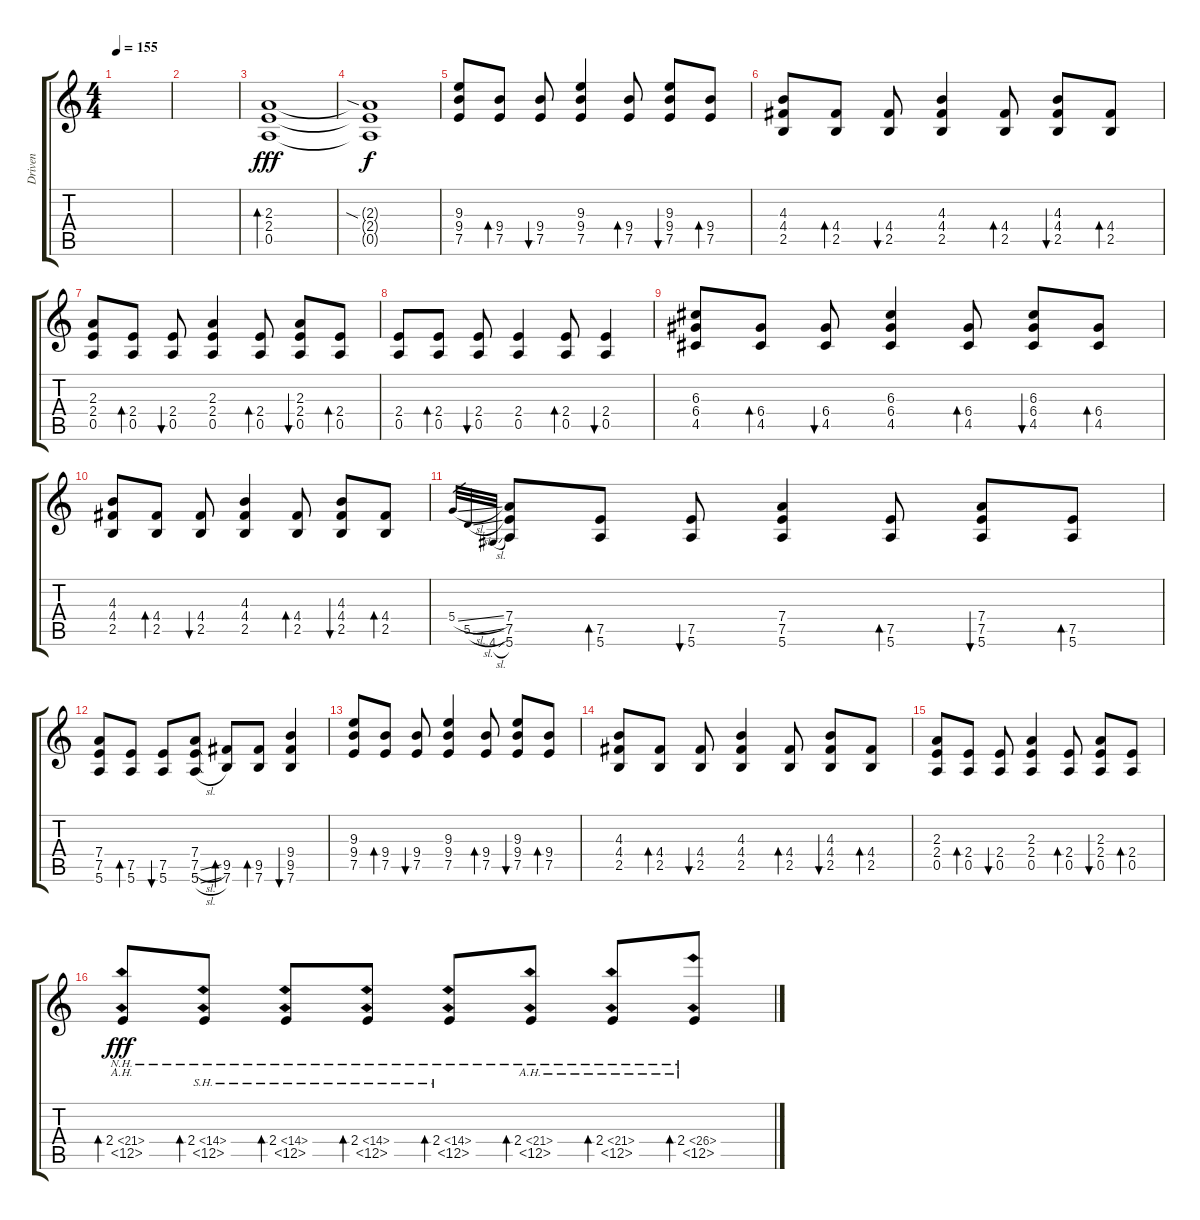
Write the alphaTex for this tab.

\track ("Driven" "Driven") {instrument overdrivenguitar}
\staff {score tabs}
\tuning (E4 B3 G3 D3 A2 E2) {hide}
\ts (4 4)
\tempo 155
\clef g2
\ks c
|
|
(2.3 2.4 0.5).1{bd 480 dy fff} |
(2.3{sia t} 2.4{t} 0.5{t}).1{dy f} |
(9.3 9.4 7.5).8 (9.4 7.5).8{bd 60} (9.4 7.5).8{bu 60} (9.3 9.4 7.5).4 (9.4 7.5).8{bd 60} (9.3 9.4 7.5).8{bu 60} (9.4 7.5).8{bd 60} |
(4.3 4.4 2.5).8 (4.4 2.5).8{bd 60} (4.4 2.5).8{bu 60} (4.3 4.4 2.5).4 (4.4 2.5).8{bd 60} (4.3 4.4 2.5).8{bu 60} (4.4 2.5).8{bd 60} |
(2.3 2.4 0.5).8 (2.4 0.5).8{bd 60} (2.4 0.5).8{bu 60} (2.3 2.4 0.5).4 (2.4 0.5).8{bd 60} (2.3 2.4 0.5).8{bu 60} (2.4 0.5).8{bd 60} |
(2.4 0.5).8 (2.4 0.5).8{bd 60} (2.4 0.5).8{bu 60} (2.4 0.5).4 (2.4 0.5).8{bd 60} (2.4 0.5).4{bu 60} |
(6.3 6.4 4.5).8 (6.4 4.5).8{bd 60} (6.4 4.5).8{bu 60} (6.3 6.4 4.5).4 (6.4 4.5).8{bd 60} (6.3 6.4 4.5).8{bu 60} (6.4 4.5).8{bd 60} |
(4.3 4.4 2.5).8 (4.4 2.5).8{bd 60} (4.4 2.5).8{bu 60} (4.3 4.4 2.5).4 (4.4 2.5).8{bd 60} (4.3 4.4 2.5).8{bu 60} (4.4 2.5).8{bd 60} |
5.4{sl}.32{gr} 5.5{sl}.32{gr} 4.6{sl}.32{gr} (7.4 7.5 5.6).8 (7.5 5.6).8{bd 60} (7.5 5.6).8{bu 60} (7.4 7.5 5.6).4 (7.5 5.6).8{bd 60} (7.4 7.5 5.6).8{bu 60} (7.5 5.6).8{bd 60} |
(7.4 7.5 5.6).8 (7.5 5.6).8{bd 60} (7.5 5.6).8{bu 60} (7.4 7.5{sl} 5.6{sl}).8 (9.5 7.6).8{bd 60} (9.5 7.6).8{bd 60} (9.4 9.5 7.6).4{bu 60} |
(9.3 9.4 7.5).8 (9.4 7.5).8{bd 60} (9.4 7.5).8{bu 60} (9.3 9.4 7.5).4 (9.4 7.5).8{bd 60} (9.3 9.4 7.5).8{bu 60} (9.4 7.5).8{bd 60} |
(4.3 4.4 2.5).8 (4.4 2.5).8{bd 60} (4.4 2.5).8{bu 60} (4.3 4.4 2.5).4 (4.4 2.5).8{bd 60} (4.3 4.4 2.5).8{bu 60} (4.4 2.5).8{bd 60} |
(2.3 2.4 0.5).8 (2.4 0.5).8{bd 60} (2.4 0.5).8{bu 60} (2.3 2.4 0.5).4 (2.4 0.5).8{bd 60} (2.3 2.4 0.5).8{bu 60} (2.4 0.5).8{bd 60} |
(2.4{ah 19} 0.5{nh}).8{bd 60 dy fff volume 15} (2.4{sh 12} 0.5{nh}).8{bd 60} (2.4{sh 12} 0.5{nh}).8{bd 60} (2.4{sh 12} 0.5{nh}).8{bd 60} (2.4{sh 12} 0.5{nh}).8{bd 60} (2.4{ah 19} 0.5{nh}).8{bd 60} (2.4{ah 19} 0.5{nh}).8{bd 60} (2.4{ah 24} 0.5{nh}).8{bd 60}
